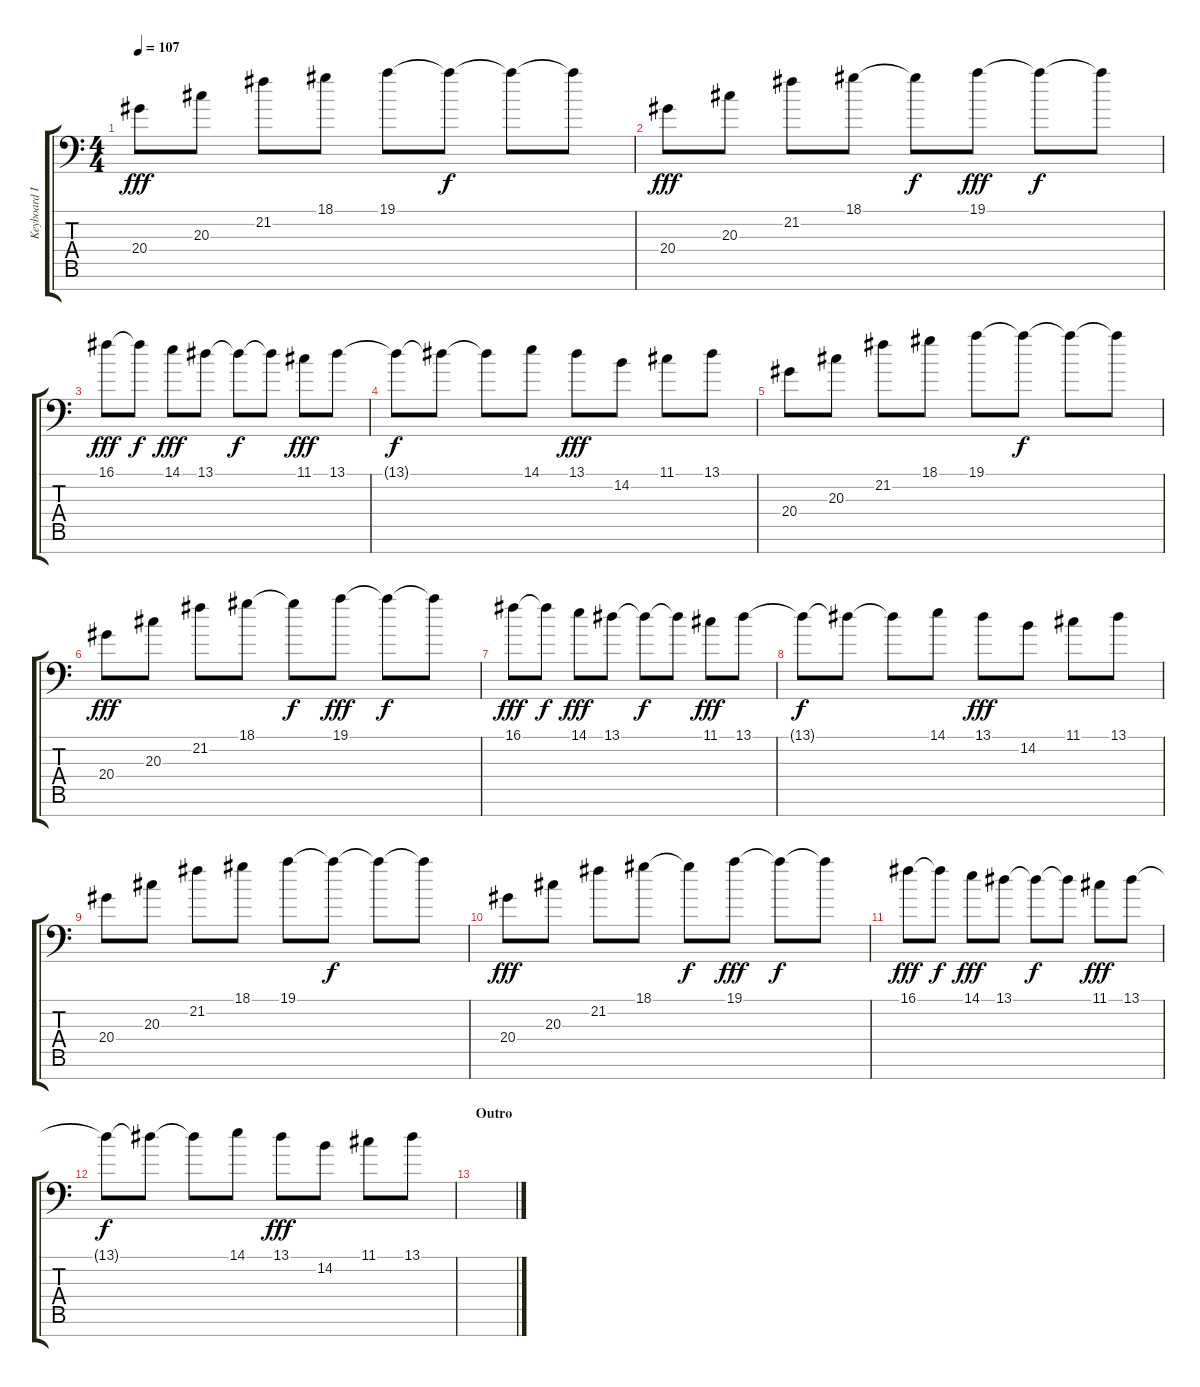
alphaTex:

\track ("Keyboard III" "Keyboard I") {instrument fx6goblins}
\staff {score tabs}
\tuning (D4 A3 F3 C3 G2 D2 A1) {hide}
\ts (4 4)
\tempo 107
\clef f4
\ks c
20.4.8{dy fff} 20.3.8 21.2.8 18.1.8 19.1.8 19.1{t}.8{dy f} 19.1{t}.8 19.1{t}.8 |
20.4.8{dy fff} 20.3.8 21.2.8 18.1.8 18.1{t}.8{dy f} 19.1.8{dy fff} 19.1{t}.8{dy f} 19.1{t}.8 |
16.1.8{dy fff} 16.1{t}.8{dy f} 14.1.8{dy fff} 13.1.8 13.1{t}.8{dy f} 13.1{t}.8 11.1.8{dy fff} 13.1.8 |
13.1{t}.8{dy f} 13.1{t}.8 13.1{t}.8 14.1.8 13.1.8{dy fff} 14.2.8 11.1.8 13.1.8 |
20.4.8 20.3.8 21.2.8 18.1.8 19.1.8 19.1{t}.8{dy f} 19.1{t}.8 19.1{t}.8 |
20.4.8{dy fff} 20.3.8 21.2.8 18.1.8 18.1{t}.8{dy f} 19.1.8{dy fff} 19.1{t}.8{dy f} 19.1{t}.8 |
16.1.8{dy fff} 16.1{t}.8{dy f} 14.1.8{dy fff} 13.1.8 13.1{t}.8{dy f} 13.1{t}.8 11.1.8{dy fff} 13.1.8 |
13.1{t}.8{dy f} 13.1{t}.8 13.1{t}.8 14.1.8 13.1.8{dy fff} 14.2.8 11.1.8 13.1.8 |
20.4.8 20.3.8 21.2.8 18.1.8 19.1.8 19.1{t}.8{dy f} 19.1{t}.8 19.1{t}.8 |
20.4.8{dy fff} 20.3.8 21.2.8 18.1.8 18.1{t}.8{dy f} 19.1.8{dy fff} 19.1{t}.8{dy f} 19.1{t}.8 |
16.1.8{dy fff} 16.1{t}.8{dy f} 14.1.8{dy fff} 13.1.8 13.1{t}.8{dy f} 13.1{t}.8 11.1.8{dy fff} 13.1.8 |
13.1{t}.8{dy f} 13.1{t}.8 13.1{t}.8 14.1.8 13.1.8{dy fff} 14.2.8 11.1.8 13.1.8 |
\section ("" "Outro")
